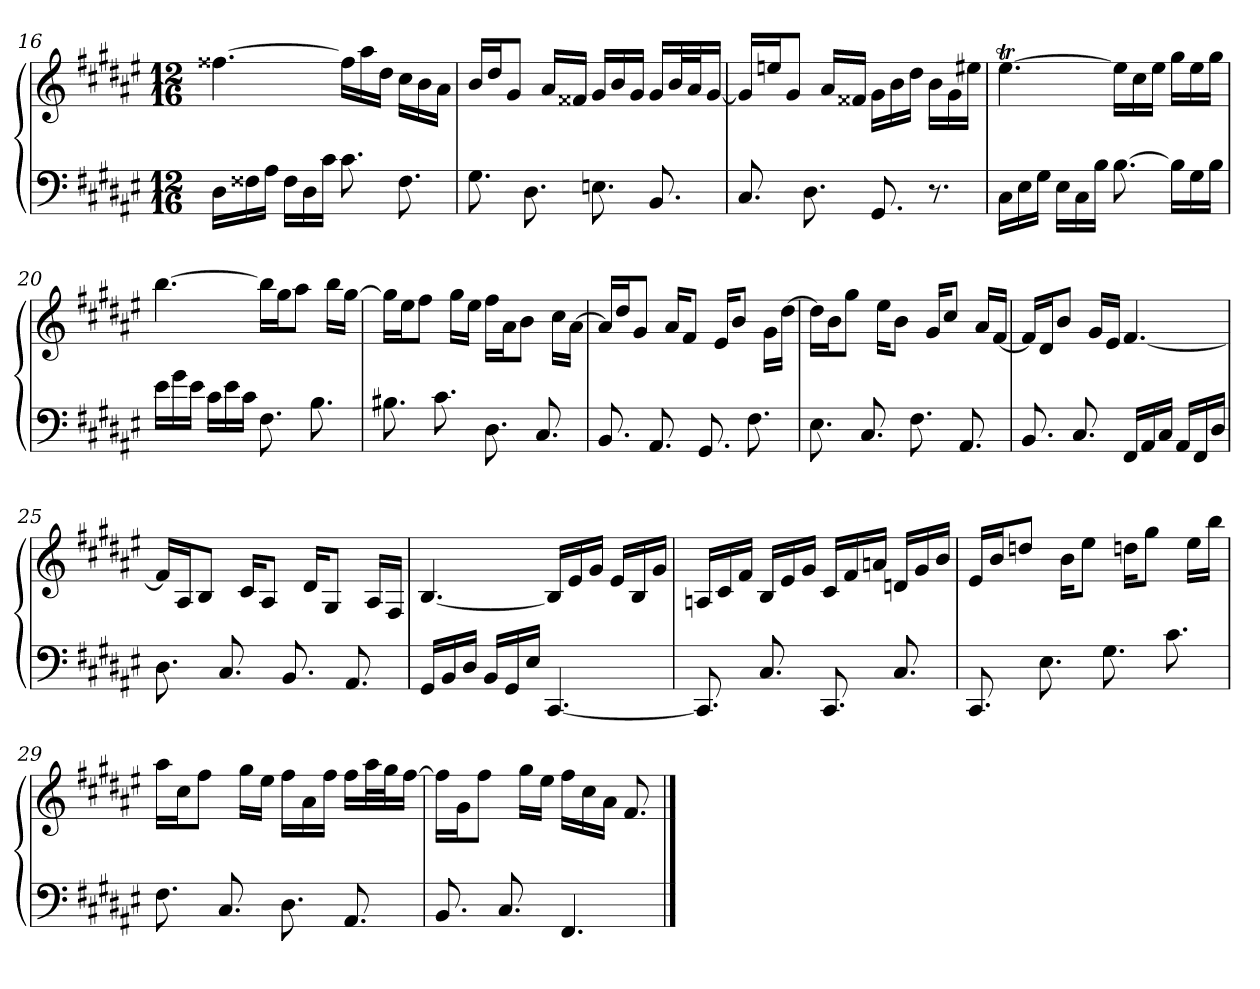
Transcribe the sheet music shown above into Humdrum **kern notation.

**kern	**kern
*part1	*part1
*staff2	*staff1
*clefF4	*clefG2
*k[f#c#g#d#a#e#]	*k[f#c#g#d#a#e#]
*F#:	*F#:
*M12/16	*M12/16
=16	=16
16D#\LL	[4.ff##X
16F##X\	.
16A#\JJ	.
16F##\LL	.
16D#\	.
16c#\JJ	.
8.c#	16ff##\LL]
.	16aa#\
.	16dd#\JJ
8.F##	16cc#\LL
.	16b\
.	16a#\JJ
=17	=17
8.G#	16b/LL
.	16dd#/J
.	8g#/J
8.D#	.
.	16a#/LL
.	16f##X/JJ
8.En	16g#/LL
.	16b/
.	16g#/JJ
8.BB	16g#/LL
.	32b/L
.	32a#/J
.	[16g#/JJ
=18	=18
8.C#	16g#/LL]
.	16een/J
.	8g#/J
8.D#	.
.	16a#/LL
.	16f##X/JJ
8.GG#	16g#\LL
.	16b\
.	16dd#\JJ
8.r	16b\LL
.	16g#\
.	16ee#X\JJ
=19	=19
16C#\LL	[4.ee#t
16E#\	.
16G#\JJ	.
16E#\LL	.
16C#\	.
16B\JJ	.
[8.B	16ee#\LL]
.	16cc#\
.	16ee#\JJ
16B\LL]	16gg#\LL
16G#\	16ee#\
16B\JJ	16gg#\JJ
=20	=20
16e#\LL	[4.bb
16g#\	.
16e#\JJ	.
16c#\LL	.
16e#\	.
16c#\JJ	.
8.F#	16bb\LL]
.	16gg#\J
.	8aa#\J
8.B	.
.	16bb\LL
.	[16gg#\JJ
=21	=21
8.B#X	16gg#\LL]
.	16ee#\J
.	8ff#\J
8.c#	.
.	16gg#\LL
.	16ee#\JJ
8.D#	16ff#\LL
.	16a#\J
.	8b\J
8.C#	.
.	16cc#\LL
.	[16a#\JJ
=22	=22
8.BB	16a#/LL]
.	16dd#/J
.	8g#/J
8.AA#	.
.	16a#/KL
.	8f#/J
8.GG#	.
.	16e#/KL
.	8b/J
8.F#	.
.	16g#\LL
.	[16dd#\JJ
=23	=23
8.E#	16dd#\LL]
.	16b\J
.	8gg#\J
8.C#	.
.	16ee#\KL
.	8b\J
8.F#	.
.	16g#/KL
.	8cc#/J
8.AA#	.
.	16a#/LL
.	[16f#/JJ
=24	=24
8.BB	16f#/LL]
.	16d#/J
.	8b/J
8.C#	.
.	16g#/LL
.	16e#/JJ
16FF#/LL	[4.f#
16AA#/	.
16C#/JJ	.
16AA#/LL	.
16FF#/	.
16D#/JJ	.
=25	=25
8.D#	16f#/LL]
.	16A#/J
.	8B/J
8.C#	.
.	16c#/KL
.	8A#/J
8.BB	.
.	16d#/KL
.	8G#/J
8.AA#	.
.	16A#/LL
.	16F#/JJ
=26	=26
16GG#/LL	[4.B
16BB/	.
16D#/JJ	.
16BB/LL	.
16GG#/	.
16E#/JJ	.
[4.CC#	16B/LL]
.	16e#/
.	16g#/JJ
.	16e#/LL
.	16B/
.	16g#/JJ
=27	=27
8.CC#]	16An/LL
.	16c#/
.	16f#/JJ
8.C#	16B/LL
.	16e#/
.	16g#/JJ
8.CC#	16c#/LL
.	16f#/
.	16an/JJ
8.C#	16dn/LL
.	16g#/
.	16b/JJ
=28	=28
8.CC#	16e#/LL
.	16b/J
.	8ddn/J
8.E#	.
.	16b\KL
.	8ee#\J
8.G#	.
.	16ddn\KL
.	8gg#\J
8.c#	.
.	16ee#\LL
.	16bb\JJ
=29	=29
8.F#	16aa#\LL
.	16cc#\J
.	8ff#\J
8.C#	.
.	16gg#\LL
.	16ee#\JJ
8.D#	16ff#\LL
.	16a#\
.	16ff#\JJ
8.AA#	16ff#\LL
.	32aa#\L
.	32gg#\J
.	[16ff#\JJ
=30	=30
8.BB	16ff#\LL]
.	16g#\J
.	8ff#\J
8.C#	.
.	16gg#\LL
.	16ee#\JJ
4.FF#	16ff#\LL
.	16cc#\
.	16a#\JJ
.	8.f#
==	==
*-	*-
